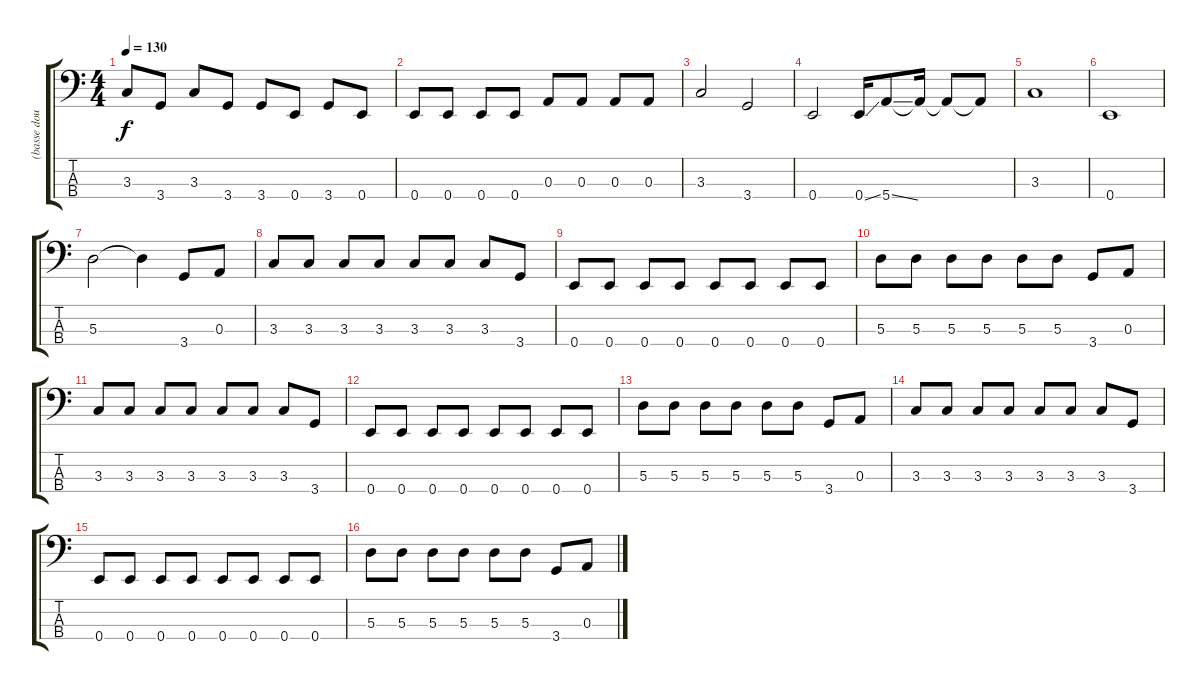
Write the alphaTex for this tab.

\track ("(basse doublee)" "(basse dou") {instrument fretlessbass}
\staff {score tabs}
\tuning (G2 D2 A1 E1) {hide}
\ts (4 4)
\tempo 130
\clef f4
\ks c
3.3.8{dy f} 3.4.8 3.3.8 3.4.8 3.4.8 0.4.8 3.4.8 0.4.8 |
0.4.8 0.4.8 0.4.8 0.4.8 0.3.8 0.3.8 0.3.8 0.3.8 |
3.3.2 3.4.2 |
0.4.2 0.4{ss}.16 5.4{ss}.8 5.4{t}.16 5.4{t}.8 5.4{t}.8 |
3.3.1 |
0.4.1 |
5.3.2 5.3{t}.4 3.4.8 0.3.8 |
3.3.8 3.3.8 3.3.8 3.3.8 3.3.8 3.3.8 3.3.8 3.4.8 |
0.4.8 0.4.8 0.4.8 0.4.8 0.4.8 0.4.8 0.4.8 0.4.8 |
5.3.8 5.3.8 5.3.8 5.3.8 5.3.8 5.3.8 3.4.8 0.3.8 |
3.3.8 3.3.8 3.3.8 3.3.8 3.3.8 3.3.8 3.3.8 3.4.8 |
0.4.8 0.4.8 0.4.8 0.4.8 0.4.8 0.4.8 0.4.8 0.4.8 |
5.3.8 5.3.8 5.3.8 5.3.8 5.3.8 5.3.8 3.4.8 0.3.8 |
3.3.8 3.3.8 3.3.8 3.3.8 3.3.8 3.3.8 3.3.8 3.4.8 |
0.4.8 0.4.8 0.4.8 0.4.8 0.4.8 0.4.8 0.4.8 0.4.8 |
5.3.8 5.3.8 5.3.8 5.3.8 5.3.8 5.3.8 3.4.8 0.3.8
